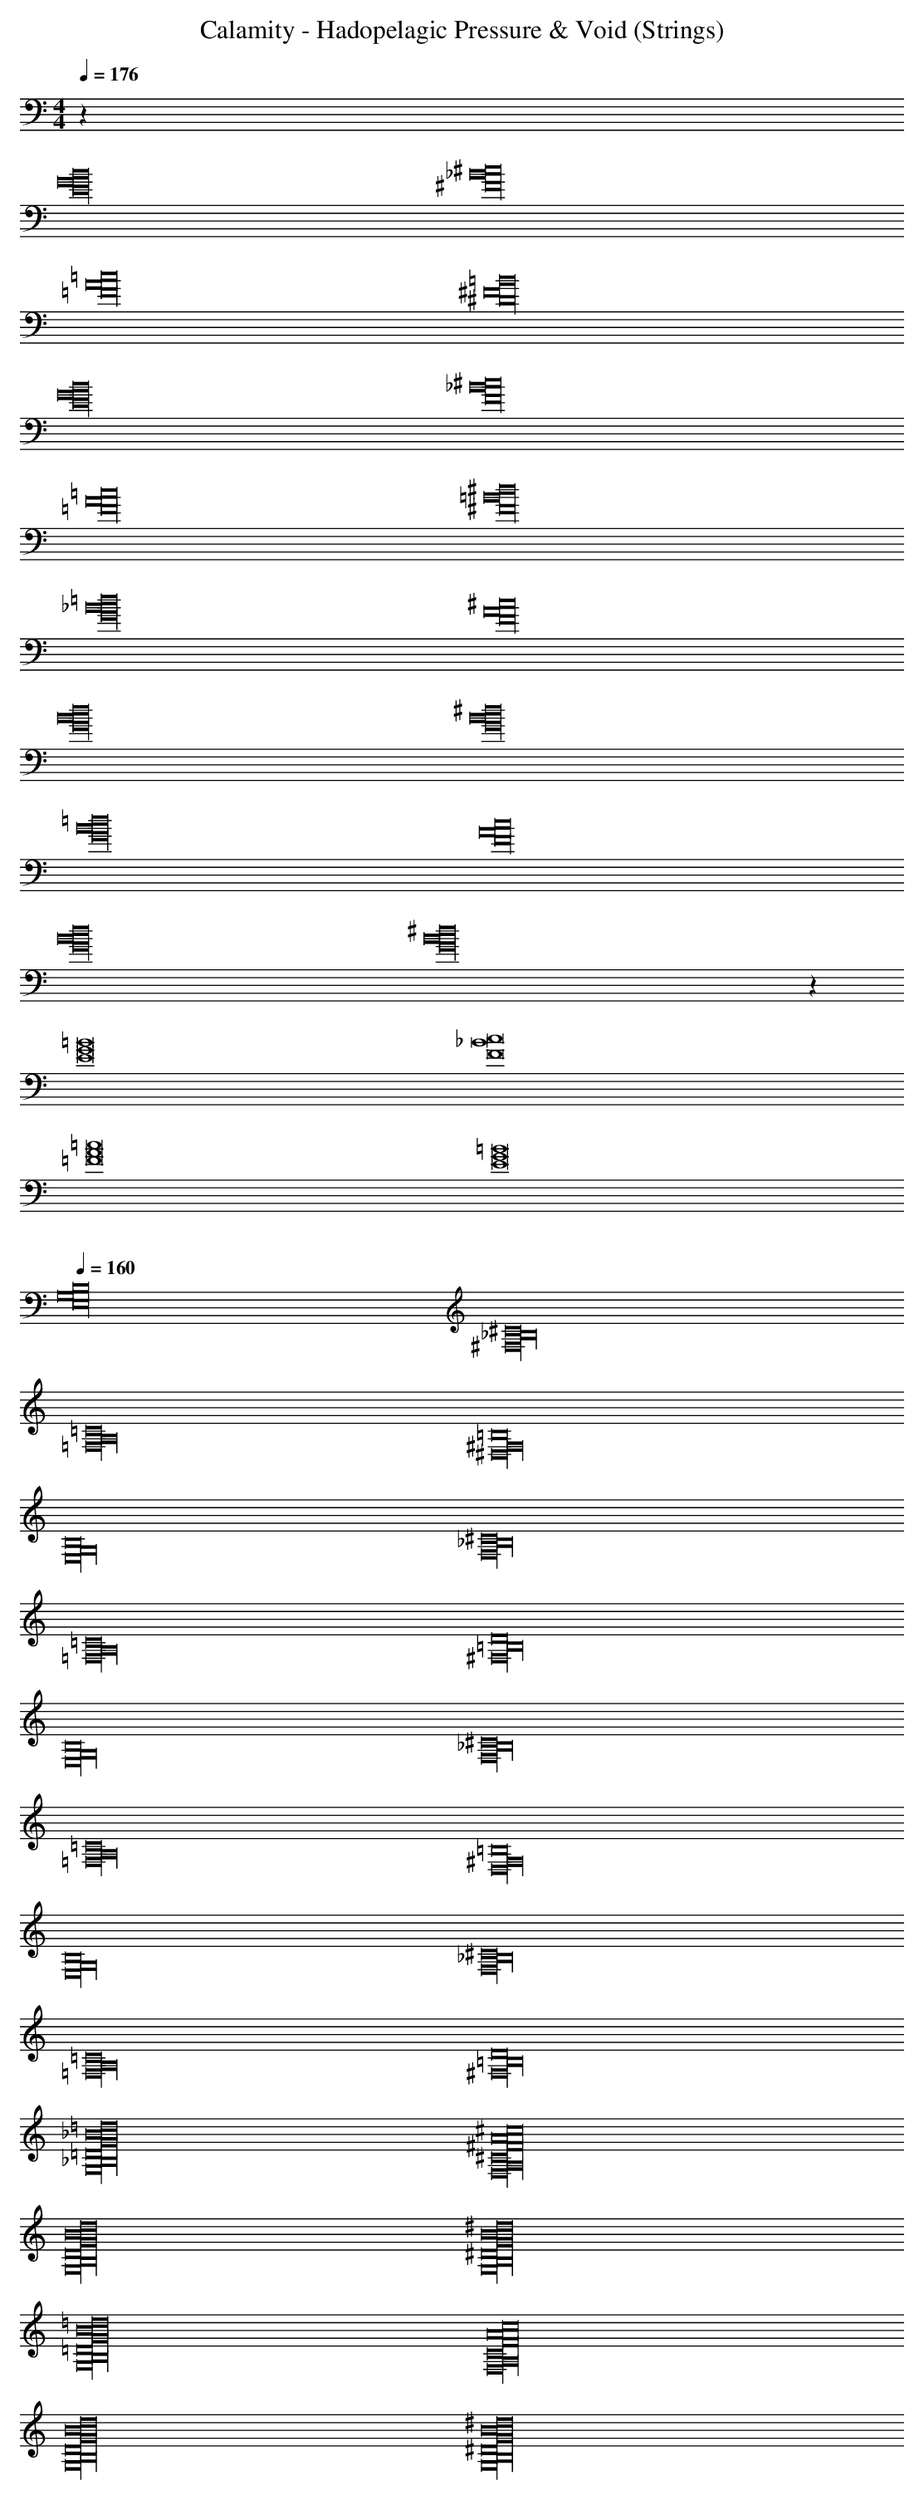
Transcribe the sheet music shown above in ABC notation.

X:1
T: Calamity - Hadopelagic Pressure & Void (Strings)
L: 1/4
M: 4/4
Q: 1/4=176
K: C
z32
[G16B16E16]
[_B16^F16^c16]
[=c16=F16A16]
[^F16=B16^D16]
[E16G16B16]
[F16_B16^c16]
[=c16A16=F16]
[^d16=B16^F16]
[=d16_B16G16]
[^c16A16F16]
[G16d16B16]
[B16^d16G16]
[G16B16=d16]
[A16c16F16]
[d16B16G16]
[G16B16^d16] z32
[=B8E8G8]
[c8_B8F8]
[=F8=c8A8]
[E8G8=B8]
Q: 1/4=160
[E,16B,16G,16]
[^C16^F,16_B,16]
[=F,16A,16=C16]
[=B,16^F,16^D,16]
[E,16G,16B,16]
[F,16_B,16^C16]
[=C16A,16=F,16]
[D16^F,16=B,16]
[E,16B,16G,16]
[^C16F,16_B,16]
[=F,16A,16=C16]
[=B,16^F,16D,16]
[E,16G,16B,16]
[F,16_B,16^C16]
[=C16A,16=F,16]
[D16^F,16=B,16]
[G,16G16_B16=d16=D16_B,16]
[A,16^C16^c16A16^F16F,16]
[B,16B16d16G16G,16D16]
[G,16B,16B16G16^d16^D16]
[=D16=d16B16G16G,16B,16]
[F16A16c16C16F,16A,16]
[D16d16G16B16B,16G,16]
[B16G16^D16B,16G,16^d16]
